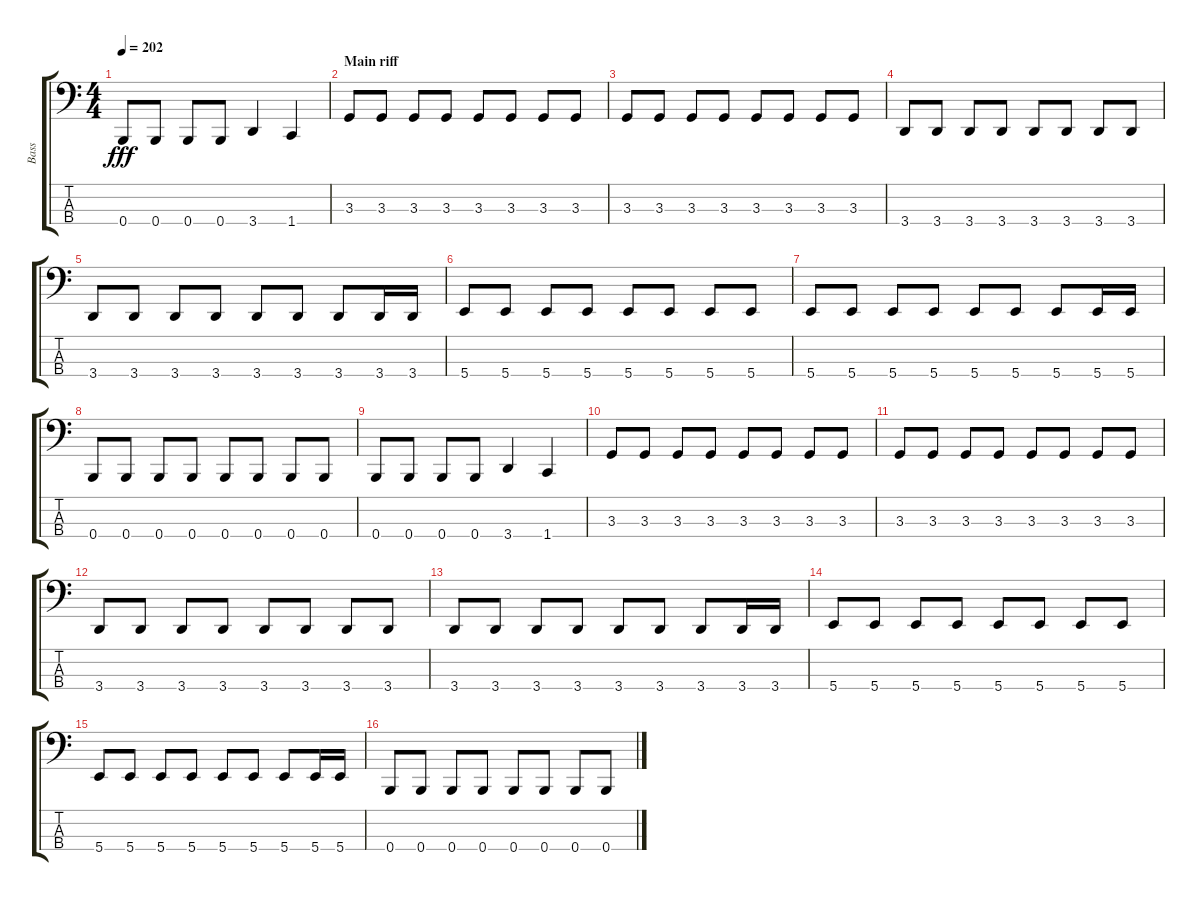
\track ("Bass" "Bass") {instrument electricbassfinger}
\staff {score tabs}
\tuning (D2 A1 E1 B0) {hide}
\ts (4 4)
\tempo 202
\clef f4
\ks c
0.4.8{dy fff} 0.4.8 0.4.8 0.4.8 3.4.4 1.4.4 |
\section ("" "Main riff")
3.3.8 3.3.8 3.3.8 3.3.8 3.3.8 3.3.8 3.3.8 3.3.8 |
3.3.8 3.3.8 3.3.8 3.3.8 3.3.8 3.3.8 3.3.8 3.3.8 |
3.4.8 3.4.8 3.4.8 3.4.8 3.4.8 3.4.8 3.4.8 3.4.8 |
3.4.8 3.4.8 3.4.8 3.4.8 3.4.8 3.4.8 3.4.8 3.4.16 3.4.16 |
5.4.8 5.4.8 5.4.8 5.4.8 5.4.8 5.4.8 5.4.8 5.4.8 |
5.4.8 5.4.8 5.4.8 5.4.8 5.4.8 5.4.8 5.4.8 5.4.16 5.4.16 |
0.4.8 0.4.8 0.4.8 0.4.8 0.4.8 0.4.8 0.4.8 0.4.8 |
0.4.8 0.4.8 0.4.8 0.4.8 3.4.4 1.4.4 |
3.3.8 3.3.8 3.3.8 3.3.8 3.3.8 3.3.8 3.3.8 3.3.8 |
3.3.8 3.3.8 3.3.8 3.3.8 3.3.8 3.3.8 3.3.8 3.3.8 |
3.4.8 3.4.8 3.4.8 3.4.8 3.4.8 3.4.8 3.4.8 3.4.8 |
3.4.8 3.4.8 3.4.8 3.4.8 3.4.8 3.4.8 3.4.8 3.4.16 3.4.16 |
5.4.8 5.4.8 5.4.8 5.4.8 5.4.8 5.4.8 5.4.8 5.4.8 |
5.4.8 5.4.8 5.4.8 5.4.8 5.4.8 5.4.8 5.4.8 5.4.16 5.4.16 |
0.4.8 0.4.8 0.4.8 0.4.8 0.4.8 0.4.8 0.4.8 0.4.8
